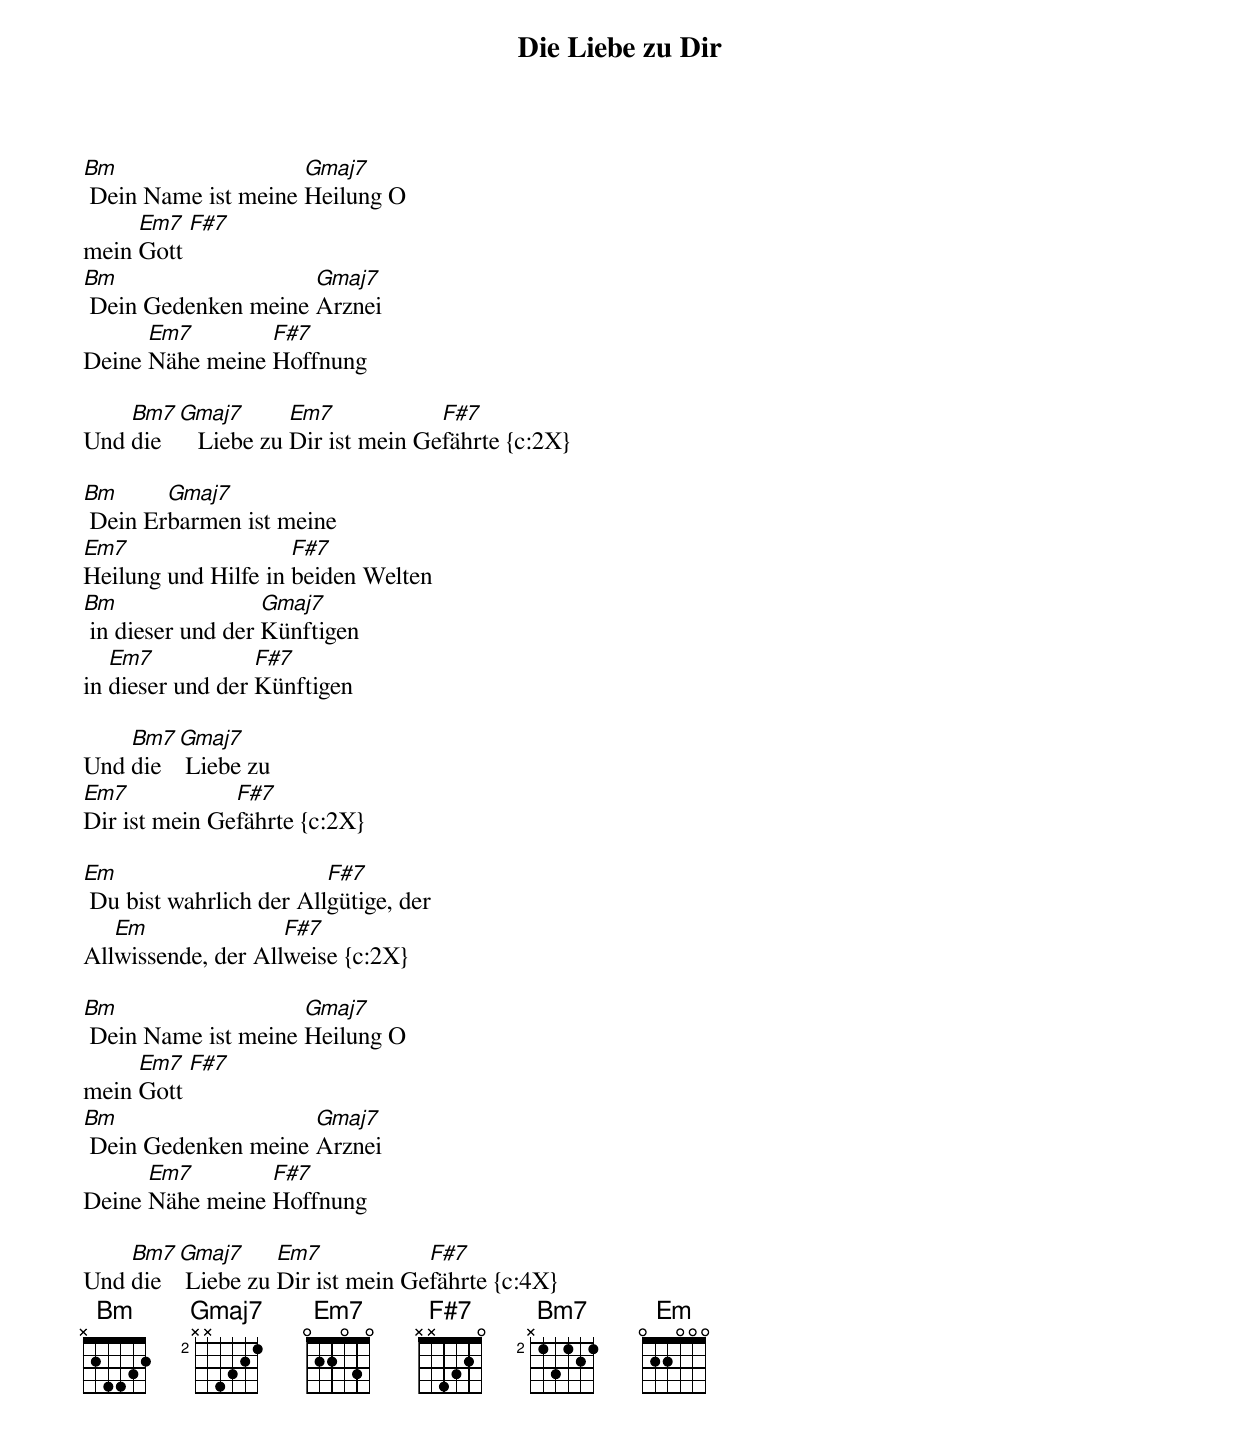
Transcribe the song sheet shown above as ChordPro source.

{title: Die Liebe zu Dir}
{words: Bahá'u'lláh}
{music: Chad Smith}
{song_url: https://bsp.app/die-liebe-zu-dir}

[Bm] Dein Name ist meine [Gmaj7]Heilung O
mein [Em7]Gott [F#7]
[Bm] Dein Gedenken meine [Gmaj7]Arznei
Deine [Em7]Nähe meine [F#7]Hoffnung

Und [Bm7]die [Gmaj7]   Liebe zu [Em7]Dir ist mein Ge[F#7]fährte {c:2X}

[Bm] Dein Er[Gmaj7]barmen ist meine
[Em7]Heilung und Hilfe in [F#7]beiden Welten
[Bm] in dieser und der [Gmaj7]Künftigen
in [Em7]dieser und der [F#7]Künftigen

Und [Bm7]die [Gmaj7] Liebe zu
[Em7]Dir ist mein Ge[F#7]fährte {c:2X}

[Em] Du bist wahrlich der All[F#7]gütige, der
All[Em]wissende, der All[F#7]weise {c:2X}

[Bm] Dein Name ist meine [Gmaj7]Heilung O
mein [Em7]Gott [F#7]
[Bm] Dein Gedenken meine [Gmaj7]Arznei
Deine [Em7]Nähe meine [F#7]Hoffnung

Und [Bm7]die [Gmaj7] Liebe zu [Em7]Dir ist mein Ge[F#7]fährte {c:4X}
